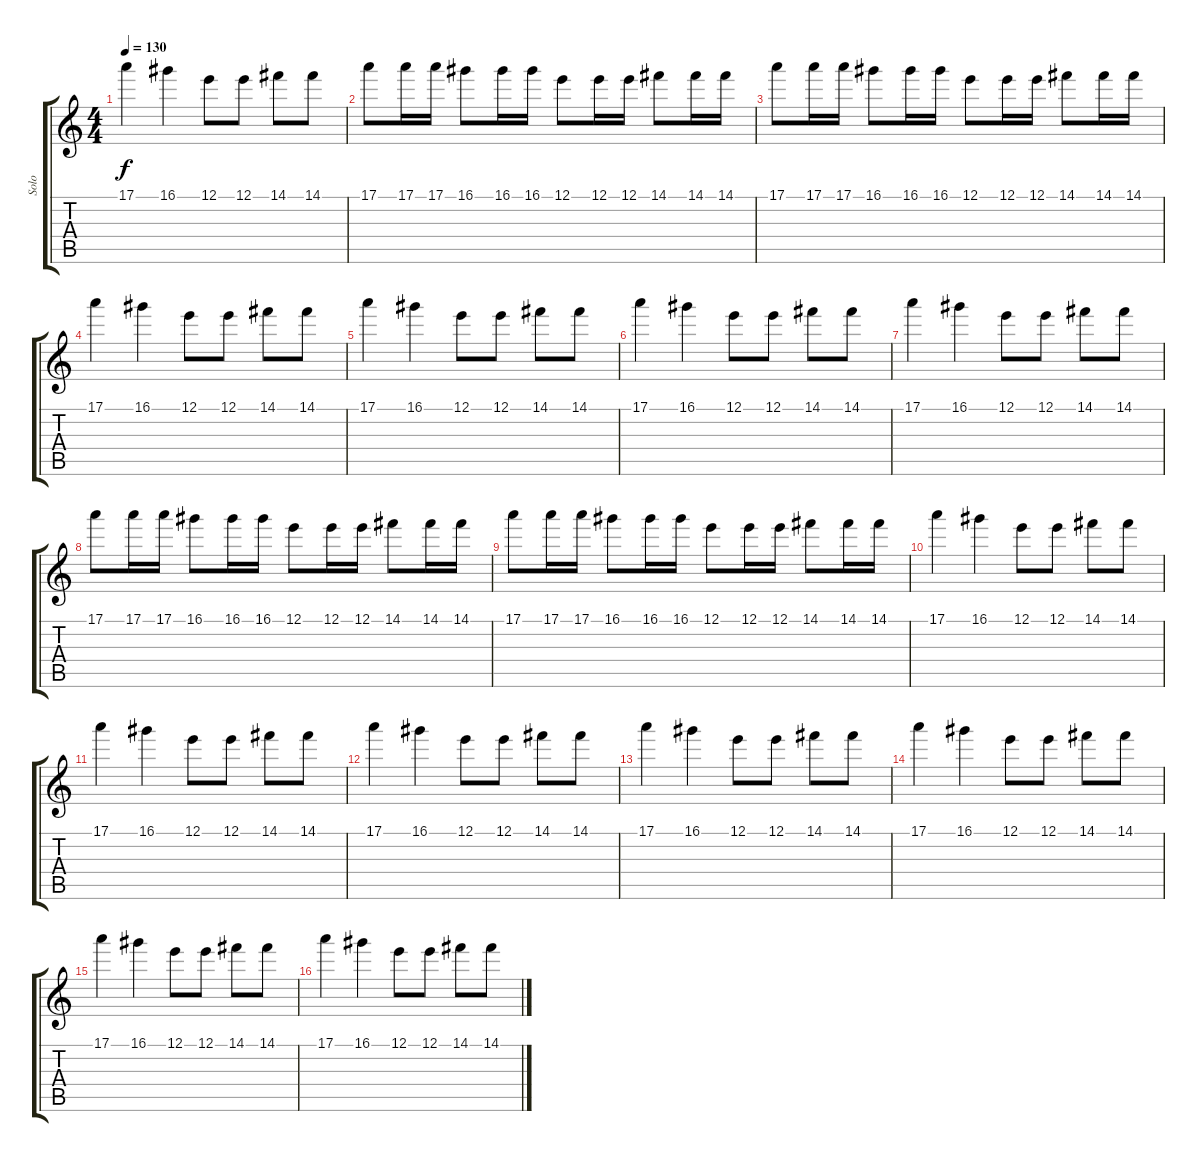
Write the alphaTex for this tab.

\track ("Solo" "Solo") {instrument electricguitarjazz}
\staff {score tabs}
\tuning (E4 B3 G3 D3 A2 E2) {hide}
\ts (4 4)
\tempo 130
\clef g2
\ks c
17.1.4{dy f} 16.1.4 12.1.8 12.1.8 14.1.8 14.1.8 |
17.1.8 17.1.16 17.1.16 16.1.8 16.1.16 16.1.16 12.1.8 12.1.16 12.1.16 14.1.8 14.1.16 14.1.16 |
17.1.8 17.1.16 17.1.16 16.1.8 16.1.16 16.1.16 12.1.8 12.1.16 12.1.16 14.1.8 14.1.16 14.1.16 |
17.1.4 16.1.4 12.1.8 12.1.8 14.1.8 14.1.8 |
17.1.4 16.1.4 12.1.8 12.1.8 14.1.8 14.1.8 |
17.1.4 16.1.4 12.1.8 12.1.8 14.1.8 14.1.8 |
17.1.4 16.1.4 12.1.8 12.1.8 14.1.8 14.1.8 |
17.1.8 17.1.16 17.1.16 16.1.8 16.1.16 16.1.16 12.1.8 12.1.16 12.1.16 14.1.8 14.1.16 14.1.16 |
17.1.8 17.1.16 17.1.16 16.1.8 16.1.16 16.1.16 12.1.8 12.1.16 12.1.16 14.1.8 14.1.16 14.1.16 |
17.1.4 16.1.4 12.1.8 12.1.8 14.1.8 14.1.8 |
17.1.4 16.1.4 12.1.8 12.1.8 14.1.8 14.1.8 |
17.1.4 16.1.4 12.1.8 12.1.8 14.1.8 14.1.8 |
17.1.4 16.1.4 12.1.8 12.1.8 14.1.8 14.1.8 |
17.1.4 16.1.4 12.1.8 12.1.8 14.1.8 14.1.8 |
17.1.4 16.1.4 12.1.8 12.1.8 14.1.8 14.1.8 |
17.1.4 16.1.4 12.1.8 12.1.8 14.1.8 14.1.8
